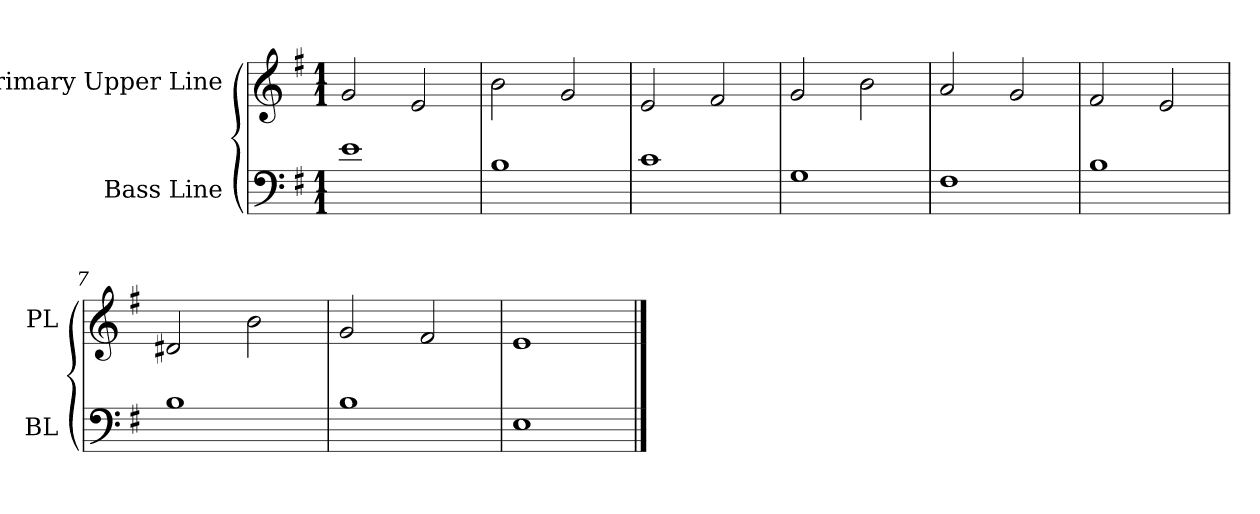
**kern	**kern
*part2	*part1
*staff2	*staff1
*I"Bass Line	*I"Primary Upper Line
*I'BL	*I'PL
*clefF4	*clefG2
*k[f#]	*k[f#]
*M1/1	*M1/1
=1	=1
1e	2g/
.	2e/
=2	=2
1B	2b\
.	2g/
=3	=3
1c	2e/
.	2f#/
=4	=4
1G	2g/
.	2b\
=5	=5
1F#	2a/
.	2g/
=6	=6
1B	2f#/
.	2e/
=7	=7
1B	2d#X/
.	2b\
=8	=8
1B	2g/
.	2f#/
=9	=9
1E	1e
==	==
*-	*-
